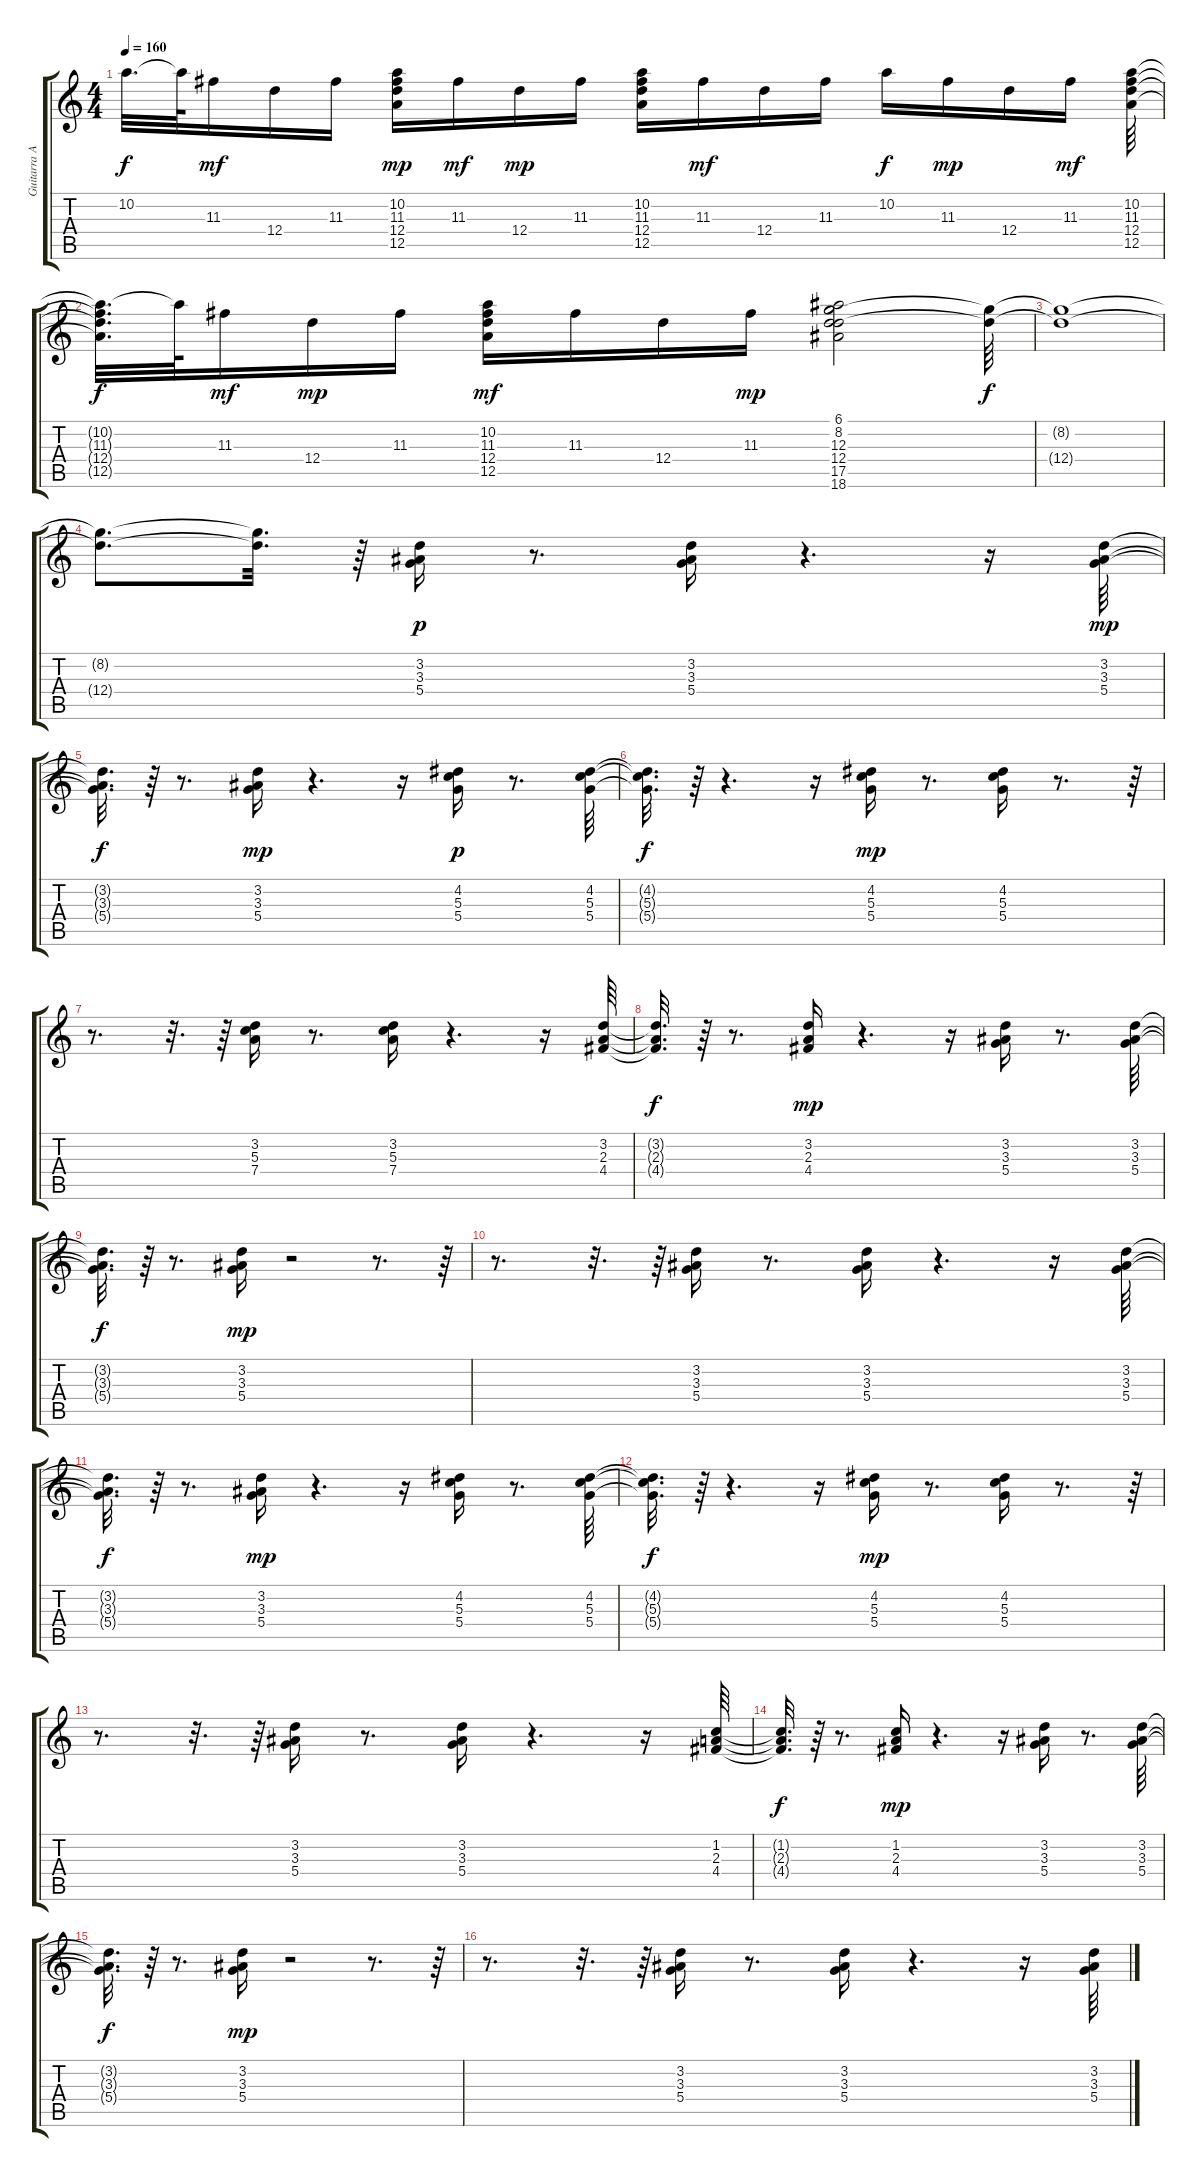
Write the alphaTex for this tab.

\track ("Guitarra Acomp" "Guitarra A") {instrument acousticguitarnylon}
\staff {score tabs}
\tuning (E4 B3 G3 D3 A2 E2) {hide}
\ts (4 4)
\tempo 160
\clef g2
\ks c
10.2{t}.32{d dy f} 10.2{t}.64 11.3.16{dy mf} 12.4.16 11.3.16 (10.2 11.3 12.4 12.5).16{dy mp} 11.3.16{dy mf} 12.4.16{dy mp} 11.3.16 (10.2 11.3 12.4 12.5).16 11.3.16{dy mf} 12.4.16 11.3.16 10.2.16{dy f} 11.3.16{dy mp} 12.4.16 11.3.16{dy mf} (10.2 11.3 12.4 12.5).64 |
(10.2{t} 11.3{t} 12.4{t} 12.5{t}).32{d dy f} 10.2{t}.64 11.3.16{dy mf} 12.4.16{dy mp} 11.3.16 (10.2 11.3 12.4 12.5).16{dy mf} 11.3.16 12.4.16 11.3.16{dy mp} (6.1 8.2 12.3 12.4 17.5 18.6).2 (8.2{t} 12.4{t}).64{dy f} |
(8.2{t} 12.4{t}).1 |
(8.2{t} 12.4{t}).8{d} (8.2{t} 12.4{t}).32{d} r.64 (3.2 3.3 5.4).16{dy p} r.8{d} (3.2 3.3 5.4).16 r.4{d} r.16 (3.2 3.3 5.4).64{dy mp} |
(3.2{t} 3.3{t} 5.4{t}).32{d dy f} r.64 r.8{d} (3.2 3.3 5.4).16{dy mp} r.4{d} r.16 (4.2 5.3 5.4).16{dy p} r.8{d} (4.2 5.3 5.4).64 |
(4.2{t} 5.3{t} 5.4{t}).32{d dy f} r.64 r.4{d} r.16 (4.2 5.3 5.4).16{dy mp} r.8{d} (4.2 5.3 5.4).16 r.8{d} r.64 |
r.8{d} r.32{d} r.64 (3.2 5.3 7.4).16 r.8{d} (3.2 5.3 7.4).16 r.4{d} r.16 (3.2 2.3 4.4).64 |
(3.2{t} 2.3{t} 4.4{t}).32{d dy f} r.64 r.8{d} (3.2 2.3 4.4).16{dy mp} r.4{d} r.16 (3.2 3.3 5.4).16 r.8{d} (3.2 3.3 5.4).64 |
(3.2{t} 3.3{t} 5.4{t}).32{d dy f} r.64 r.8{d} (3.2 3.3 5.4).16{dy mp} r.2 r.8{d} r.64 |
r.8{d} r.32{d} r.64 (3.2 3.3 5.4).16 r.8{d} (3.2 3.3 5.4).16 r.4{d} r.16 (3.2 3.3 5.4).64 |
(3.2{t} 3.3{t} 5.4{t}).32{d dy f} r.64 r.8{d} (3.2 3.3 5.4).16{dy mp} r.4{d} r.16 (4.2 5.3 5.4).16 r.8{d} (4.2 5.3 5.4).64 |
(4.2{t} 5.3{t} 5.4{t}).32{d dy f} r.64 r.4{d} r.16 (4.2 5.3 5.4).16{dy mp} r.8{d} (4.2 5.3 5.4).16 r.8{d} r.64 |
r.8{d} r.32{d} r.64 (3.2 3.3 5.4).16 r.8{d} (3.2 3.3 5.4).16 r.4{d} r.16 (1.2 2.3 4.4).64 |
(1.2{t} 2.3{t} 4.4{t}).32{d dy f} r.64 r.8{d} (1.2 2.3 4.4).16{dy mp} r.4{d} r.16 (3.2 3.3 5.4).16 r.8{d} (3.2 3.3 5.4).64 |
(3.2{t} 3.3{t} 5.4{t}).32{d dy f} r.64 r.8{d} (3.2 3.3 5.4).16{dy mp} r.2 r.8{d} r.64 |
r.8{d} r.32{d} r.64 (3.2 3.3 5.4).16 r.8{d} (3.2 3.3 5.4).16 r.4{d} r.16 (3.2 3.3 5.4).64
